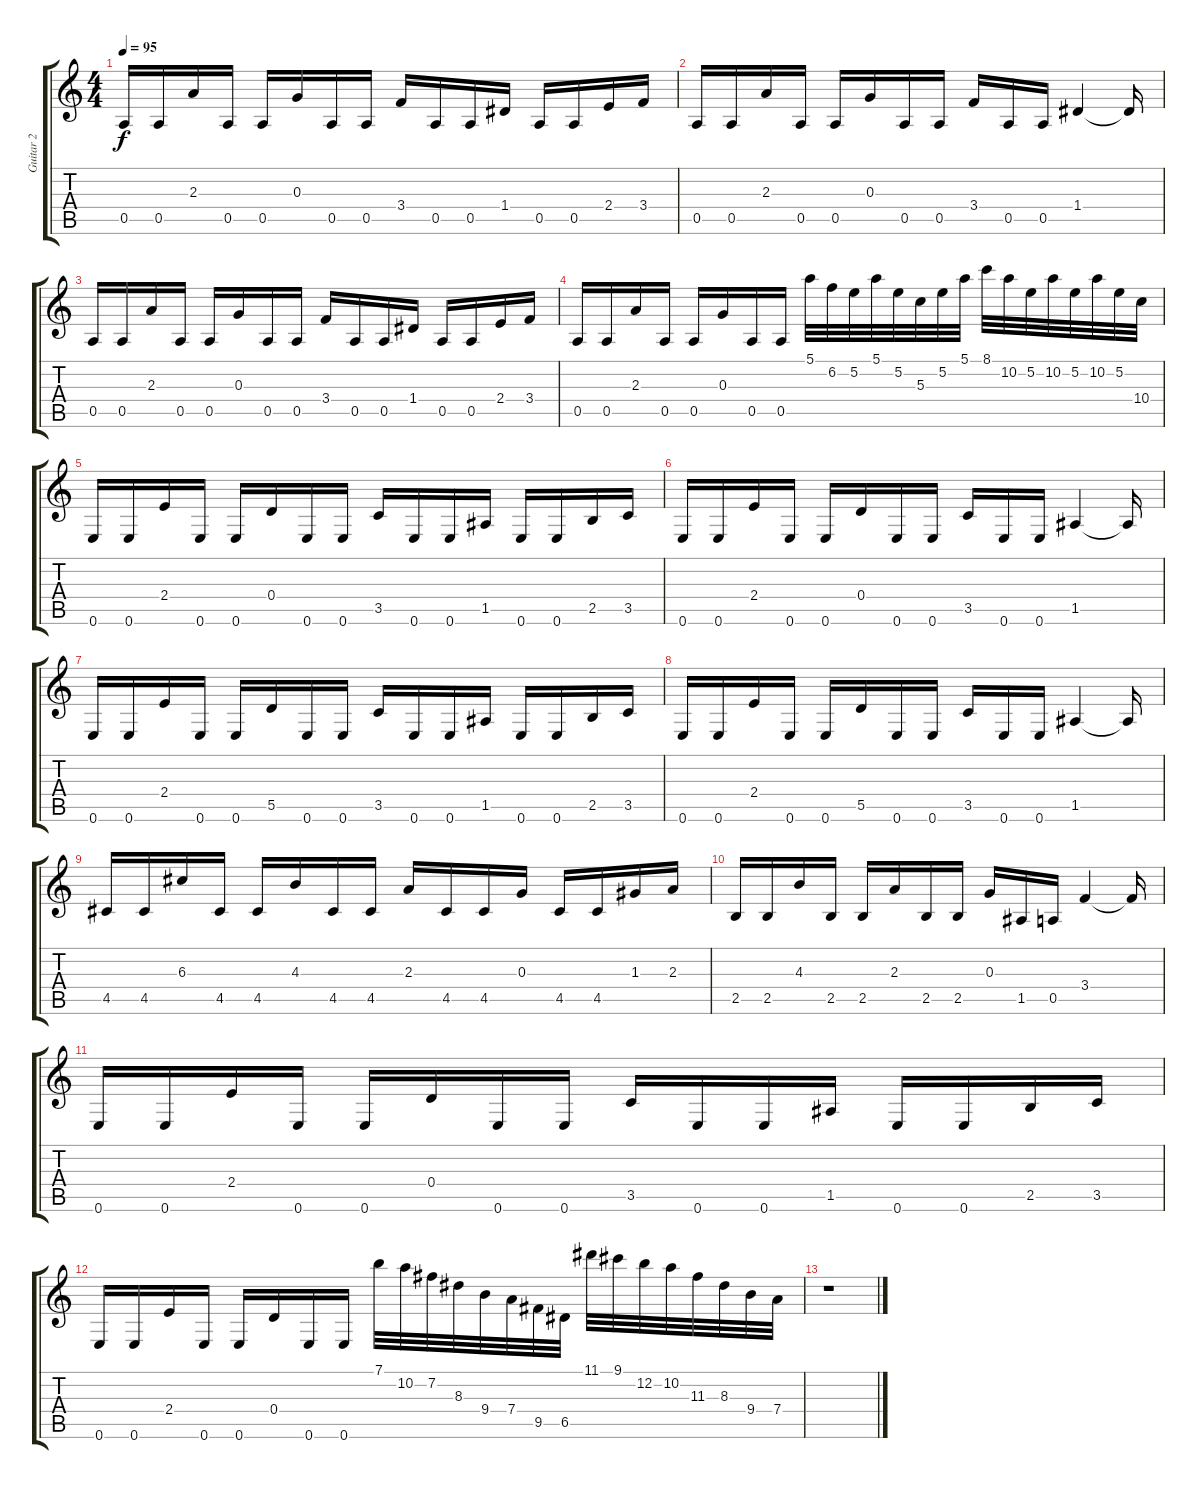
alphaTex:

\track ("Guitar 2" "Guitar 2") {instrument distortionguitar}
\staff {score tabs}
\tuning (E4 B3 G3 D3 A2 E2) {hide}
\ts (4 4)
\tempo 95
\clef g2
\ks c
0.5.16{dy f} 0.5.16 2.3.16 0.5.16 0.5.16 0.3.16 0.5.16 0.5.16 3.4.16 0.5.16 0.5.16 1.4.16 0.5.16 0.5.16 2.4.16 3.4.16 |
0.5.16 0.5.16 2.3.16 0.5.16 0.5.16 0.3.16 0.5.16 0.5.16 3.4.16 0.5.16 0.5.16 1.4.4 1.4{t}.16 |
0.5.16 0.5.16 2.3.16 0.5.16 0.5.16 0.3.16 0.5.16 0.5.16 3.4.16 0.5.16 0.5.16 1.4.16 0.5.16 0.5.16 2.4.16 3.4.16 |
0.5.16 0.5.16 2.3.16 0.5.16 0.5.16 0.3.16 0.5.16 0.5.16 5.1.32 6.2.32 5.2.32 5.1.32 5.2.32 5.3.32 5.2.32 5.1.32 8.1.32 10.2.32 5.2.32 10.2.32 5.2.32 10.2.32 5.2.32 10.4.32 |
0.6.16 0.6.16 2.4.16 0.6.16 0.6.16 0.4.16 0.6.16 0.6.16 3.5.16 0.6.16 0.6.16 1.5.16 0.6.16 0.6.16 2.5.16 3.5.16 |
0.6.16 0.6.16 2.4.16 0.6.16 0.6.16 0.4.16 0.6.16 0.6.16 3.5.16 0.6.16 0.6.16 1.5.4 1.5{t}.16 |
0.6.16 0.6.16 2.4.16 0.6.16 0.6.16 5.5.16 0.6.16 0.6.16 3.5.16 0.6.16 0.6.16 1.5.16 0.6.16 0.6.16 2.5.16 3.5.16 |
0.6.16 0.6.16 2.4.16 0.6.16 0.6.16 5.5.16 0.6.16 0.6.16 3.5.16 0.6.16 0.6.16 1.5.4 1.5{t}.16 |
4.5.16 4.5.16 6.3.16 4.5.16 4.5.16 4.3.16 4.5.16 4.5.16 2.3.16 4.5.16 4.5.16 0.3.16 4.5.16 4.5.16 1.3.16 2.3.16 |
2.5.16 2.5.16 4.3.16 2.5.16 2.5.16 2.3.16 2.5.16 2.5.16 0.3.16 1.5.16 0.5.16 3.4.4 3.4{t}.16 |
0.6.16 0.6.16 2.4.16 0.6.16 0.6.16 0.4.16 0.6.16 0.6.16 3.5.16 0.6.16 0.6.16 1.5.16 0.6.16 0.6.16 2.5.16 3.5.16 |
0.6.16 0.6.16 2.4.16 0.6.16 0.6.16 0.4.16 0.6.16 0.6.16 7.1.32 10.2.32 7.2.32 8.3.32 9.4.32 7.4.32 9.5.32 6.5.32 11.1.32 9.1.32 12.2.32 10.2.32 11.3.32 8.3.32 9.4.32 7.4.32 |
r.1
